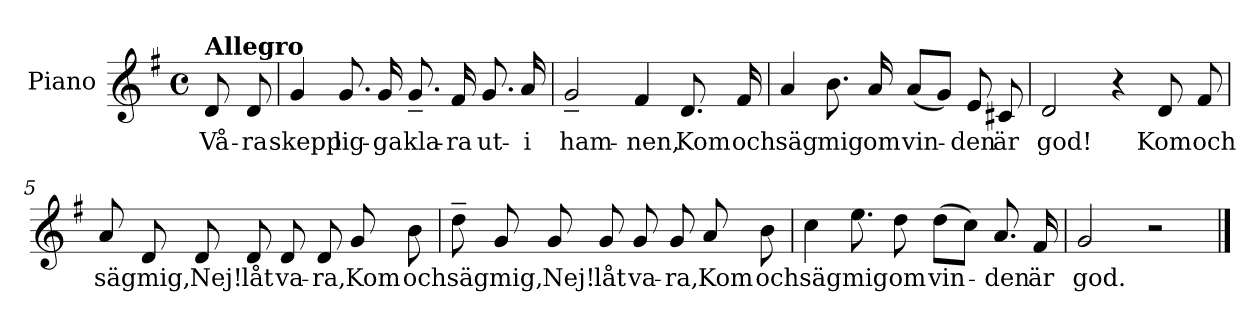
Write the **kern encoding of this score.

**kern	**text
*part1	*part1
*staff1	*staff1
*I"Piano	*
*I'Pno.	*
*clefG2	*
*k[f#]	*
*M4/4	*
*met(c)	*
=	=
!LO:TX:a:B:t=Allegro	!
!	!LO:LY:b
8d/	Vå-
!	!LO:LY:b
8d/	-ra
=1	=1
!	!LO:LY:b
4g/	skepp
!	!LO:LY:b
8.g/	lig-
!	!LO:LY:b
16g/	-ga
!	!LO:LY:b
8.g~/	kla-
!	!LO:LY:b
16f#/	-ra
!	!LO:LY:b
8.g/	ut-
!	!LO:LY:b
16a/	-i
=2	=2
!	!LO:LY:b
2g~/	ham-
!	!LO:LY:b
4f#/	-nen,
!	!LO:LY:b
8.d/	Kom
!	!LO:LY:b
16f#/	och
!!LO:LB:g=z
=3	=3
!	!LO:LY:b
4a/	säg
!	!LO:LY:b
8.b\	mig
!	!LO:LY:b
16a/	om
!	!LO:LY:b
(<8a/L	vin-
8g/J)	.
!	!LO:LY:b
8e/	-den
!	!LO:LY:b
8c#X/	är
=4	=4
!	!LO:LY:b
2d/	god!
4r	.
!	!LO:LY:b
8d/	Kom
!	!LO:LY:b
8f#/	och
=5	=5
!	!LO:LY:b
8a/	säg
!	!LO:LY:b
8d/	mig,
!	!LO:LY:b
8d/	Nej!
!	!LO:LY:b
8d/	låt
!	!LO:LY:b
8d/	va-
!	!LO:LY:b
8d/	-ra,
!	!LO:LY:b
8g/	Kom
!	!LO:LY:b
8b\	och
!!LO:LB:g=z
=6	=6
!	!LO:LY:b
8dd~\	säg
!	!LO:LY:b
8g/	mig,
!	!LO:LY:b
8g/	Nej!
!	!LO:LY:b
8g/	låt
!	!LO:LY:b
8g/	va-
!	!LO:LY:b
8g/	-ra,
!	!LO:LY:b
8a/	Kom
!	!LO:LY:b
8b\	och
=7	=7
!	!LO:LY:b
4cc\	säg
!	!LO:LY:b
8.ee\	mig
!	!LO:LY:b
8dd\	om
!	!LO:LY:b
(>8dd\L	vin-
8cc\J)	.
!	!LO:LY:b
8.a/	-den
!	!LO:LY:b
16f#/	är
=8	=8
!	!LO:LY:b
2g/	god.
2r	.
==	==
*-	*-
